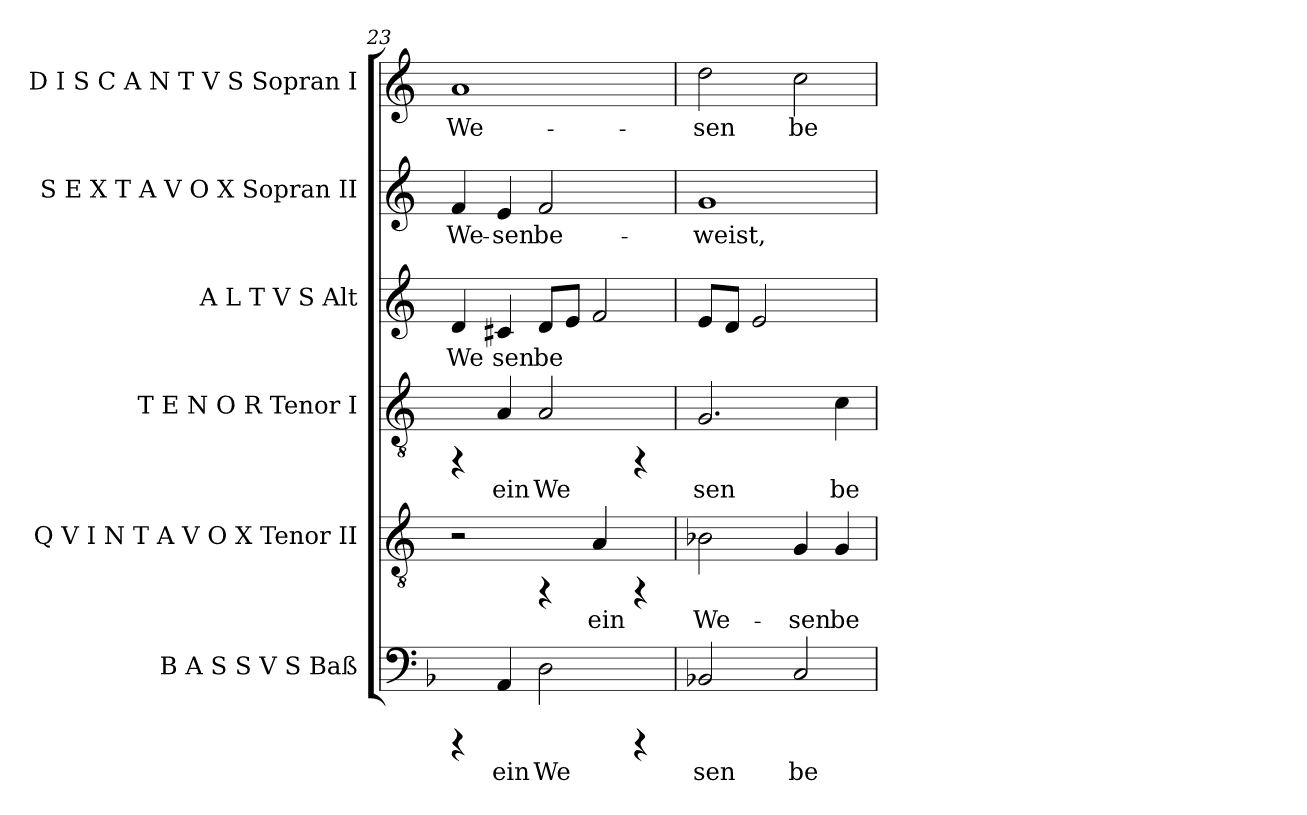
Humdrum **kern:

**kern	**text	**kern	**text	**kern	**text	**kern	**text	**kern	**text	**kern	**text
*part6	*part6	*part5	*part5	*part4	*part4	*part3	*part3	*part2	*part2	*part1	*part1
*staff6	*staff6	*staff5	*staff5	*staff4	*staff4	*staff3	*staff3	*staff2	*staff2	*staff1	*staff1
*I"B A S S V S  Baß	*	*I"Q V I N T A V O X  Tenor II	*	*I"T E N O R  Tenor I	*	*I"A L T V S  Alt	*	*I"S E X T A V O X  Sopran II	*	*I"D I S C A N T V S  Sopran I	*
*clefF4	*	*clefGv2	*	*clefGv2	*	*clefG2	*	*clefG2	*	*clefG2	*
*	*	*ITrd-3c-5	*	*ITrd-3c-5	*	*ITrd-3c-5	*	*ITrd-3c-5	*	*ITrd-3c-5	*
*k[b-]	*	*k[b-]	*	*k[b-]	*	*k[b-]	*	*k[b-]	*	*k[b-]	*
*F:	*	*F:	*	*F:	*	*F:	*	*F:	*	*F:	*
=23	=23	=23	=23	=23	=23	=23	=23	=23	=23	=23	=23
!	!	!	!	!	!	!	!LO:LY:b:cj	!	!LO:LY:b:cj	!	!LO:LY:b:rj
4rCCC	.	2r	.	4rFF	.	4g/	We	4b-/	We-	1dd	We-
!	!LO:LY:b:rj	!	!	!	!LO:LY:b:rj	!	!LO:LY:b:cj	!	!LO:LY:b:cj	!	!
4AA/	ein	.	.	4d/	ein	4f#X/	sen	4a/	-sen	.	.
!	!LO:LY:b:rj	!	!	!	!LO:LY:b:rj	!	!LO:LY:b:cj	!	!LO:LY:b:cj	!	!
2D\	We	4rFF	.	2d/	We	8g/L	be	2b-/	be-	.	.
!	!	!	!	!	!	!	!LO:LY:b:cj	!	!	!	!
.	.	.	.	.	.	8a/J	.	.	.	.	.
!	!	!	!LO:LY:b:cj	!	!	!	!LO:LY:b:cj	!	!	!	!
.	.	4d/	ein	.	.	2b-/	.	.	.	.	.
4rCCC	.	4rFF	.	4rFF	.	.	.	4ryy	.	4ryy	.
!!LO:PB:g=z
=24	=24	=24	=24	=24	=24	=24	=24	=24	=24	=24	=24
!	!LO:LY:b:rj	!	!LO:LY:b:cj	!	!LO:LY:b:rj	!	!LO:LY:b:cj	!	!LO:LY:b:cj	!	!LO:LY:b:rj
2BB-X/	sen	2e-X\	We-	2.c/	sen	8a/L	.	1cc	-weist,	2gg\	-sen
!	!	!	!	!	!	!	!LO:LY:b:cj	!	!	!	!
.	.	.	.	.	.	8g/J	.	.	.	.	.
!	!	!	!	!	!	!	!LO:LY:b:cj	!	!	!	!
.	.	.	.	.	.	2a/	.	.	.	.	.
!	!LO:LY:b:rj	!	!LO:LY:b:cj	!	!	!	!	!	!	!	!LO:LY:b:rj
2C/	be	4c/	-sen	.	.	.	.	.	.	2ff\	be
!	!	!	!LO:LY:b:cj	!	!LO:LY:b:rj	!	!	!	!	!	!
.	.	4c/	be-	4f\	be-	4ryy	.	.	.	.	.
=	=	=	=	=	=	=	=	=	=	=	=
*-	*-	*-	*-	*-	*-	*-	*-	*-	*-	*-	*-
